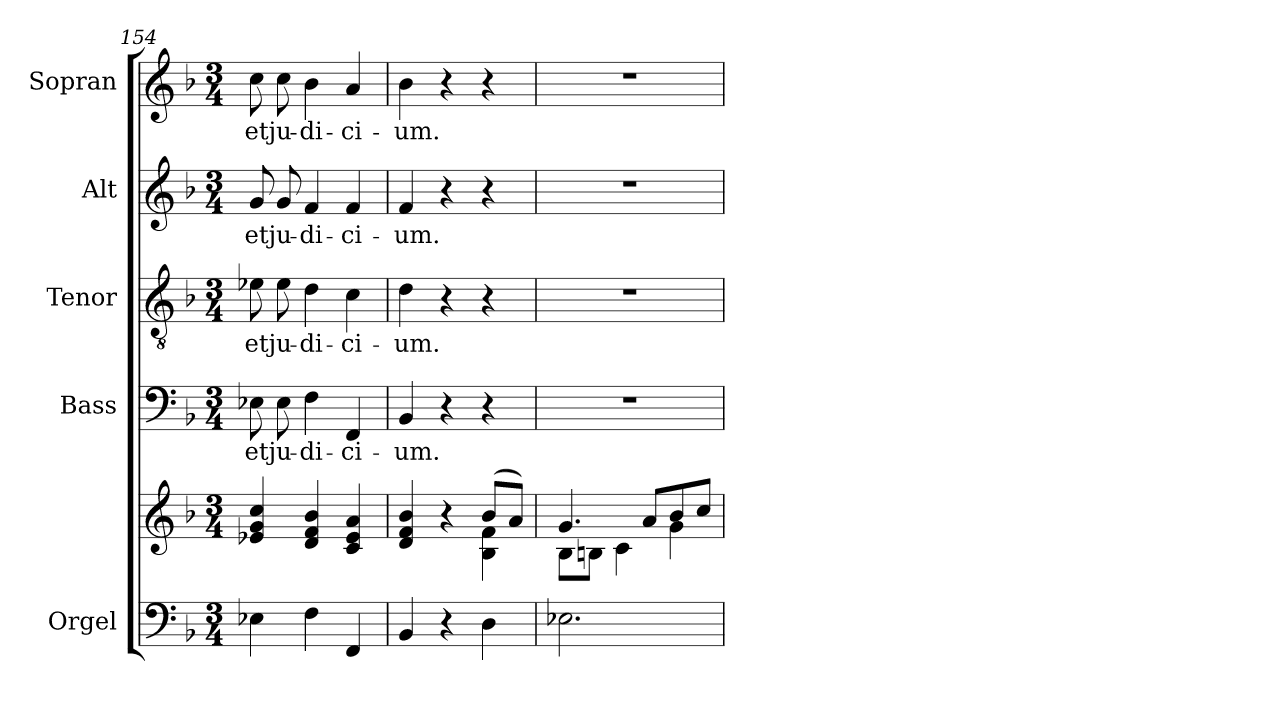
**kern	**kern	**kern	**text	**kern	**text	**kern	**text	**kern	**text
*part5	*part5	*part4	*part4	*part3	*part3	*part2	*part2	*part1	*part1
*staff6	*staff5	*staff4	*staff4	*staff3	*staff3	*staff2	*staff2	*staff1	*staff1
*I"Orgel	*	*I"Bass	*	*I"Tenor	*	*I"Alt	*	*I"Sopran	*
*I'Org.	*	*I'B.	*	*I'T.	*	*I'A.	*	*I'S.	*
*clefF4	*clefG2	*clefF4	*	*clefGv2	*	*clefG2	*	*clefG2	*
*k[b-]	*k[b-]	*k[b-]	*	*k[b-]	*	*k[b-]	*	*k[b-]	*
*F:	*F:	*F:	*	*F:	*	*F:	*	*F:	*
*M3/4	*M3/4	*M3/4	*	*M3/4	*	*M3/4	*	*M3/4	*
=154	=154	=154	=154	=154	=154	=154	=154	=154	=154
!	!	!	!LO:LY:b	!	!LO:LY:b	!	!LO:LY:b	!	!LO:LY:b
4E-X\	4e-X/ 4g/ 4cc/	8E-X\	et	8e-X\	et	8g/	et	8cc\	et
!	!	!	!LO:LY:b	!	!LO:LY:b	!	!LO:LY:b	!	!LO:LY:b
.	.	8E-\	ju-	8e-\	ju-	8g/	ju-	8cc\	ju-
!	!	!	!LO:LY:b	!	!LO:LY:b	!	!LO:LY:b	!	!LO:LY:b
4F\	4d/ 4f/ 4b-/	4F\	-di-	4d\	-di-	4f/	-di-	4b-\	-di-
!	!	!	!LO:LY:b	!	!LO:LY:b	!	!LO:LY:b	!	!LO:LY:b
4FF/	4c/ 4e-/ 4a/	4FF/	-ci-	4c\	-ci-	4f/	-ci-	4a/	-ci-
=155	=155	=155	=155	=155	=155	=155	=155	=155	=155
*	*^	*	*	*	*	*	*	*	*
!	!	!	!	!LO:LY:b	!	!LO:LY:b	!	!LO:LY:b	!	!LO:LY:b
4BB-/	4d/ 4f/ 4b-/	2ryy	4BB-/	-um.	4d\	-um.	4f/	-um.	4b-\	-um.
4r	4r	.	4r	.	4r	.	4r	.	4r	.
4D\	(>8b-/L	4B-\ 4f\	4r	.	4r	.	4r	.	4r	.
.	8a/J)	.	.	.	.	.	.	.	.	.
!!LO:PB:g=z
=156	=156	=156	=156	=156	=156	=156	=156	=156	=156	=156
2.E-X\	4.g/	8B-\L	2.r	.	2.r	.	2.r	.	2.r	.
.	.	8Bn\J	.	.	.	.	.	.	.	.
.	.	4c\	.	.	.	.	.	.	.	.
.	8a/L	.	.	.	.	.	.	.	.	.
.	8b-/	4g\	.	.	.	.	.	.	.	.
.	8cc/J	.	.	.	.	.	.	.	.	.
*	*v	*v	*	*	*	*	*	*	*	*
=	=	=	=	=	=	=	=	=	=
*-	*-	*-	*-	*-	*-	*-	*-	*-	*-
